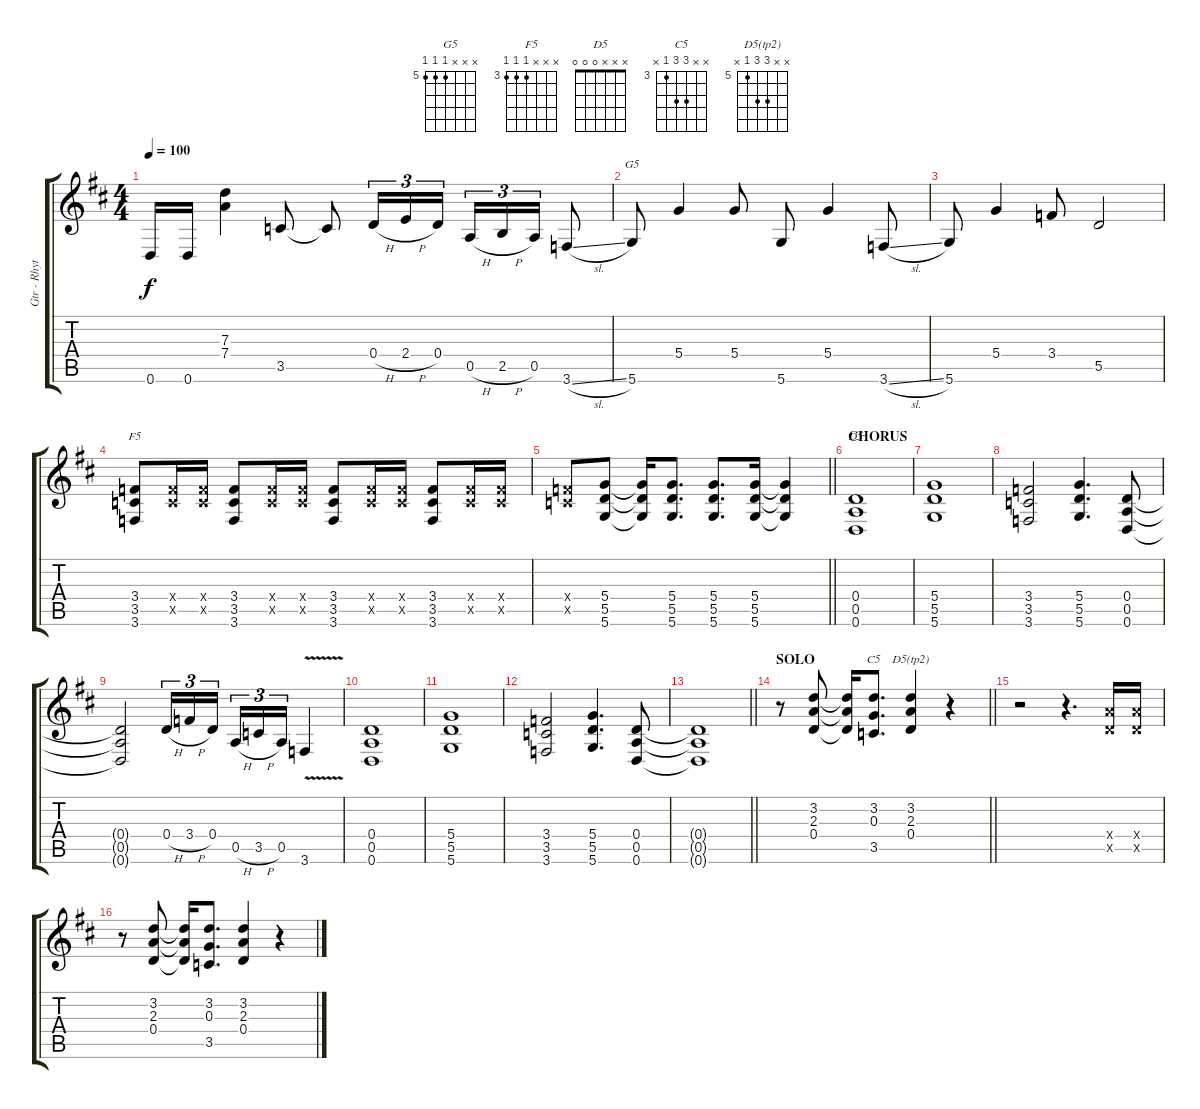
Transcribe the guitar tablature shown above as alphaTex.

\track ("Gtr - Rhythm" "Gtr - Rhyt") {instrument overdrivenguitar}
\staff {score tabs}
\tuning (E4 B3 G3 D3 A2 D2) {hide}
\chord ("G5" x x x 5 5 5) {firstfret 5}
\chord ("F5" x x x 3 3 3) {firstfret 3}
\chord ("D5" x x x 0 0 0)
\chord ("C5" x x 5 5 3 x) {firstfret 3}
\chord ("D5(tp2)" x x 7 7 5 x) {firstfret 5}
\ts (4 4)
\tempo 100
\clef g2
\ks d
0.6.16{dy f} 0.6.16 (7.3 7.4).4 3.5.8 3.5{t}.8 0.4{h}.16{tu (3 2)} 2.4{h}.16{tu (3 2)} 0.4.16{tu (3 2)} 0.5{h}.16{tu (3 2)} 2.5{h}.16{tu (3 2)} 0.5.16{tu (3 2)} 3.6{sl}.8 |
5.6.8{ch "G5"} 5.4.4 5.4.8 5.6.8 5.4.4 3.6{sl}.8 |
5.6.8 5.4.4 3.4.8 5.5.2 |
(3.4 3.5 3.6).8{ch "F5"} (3.4{x} 3.5{x}).16 (3.4{x} 3.5{x}).16 (3.4 3.5 3.6).8 (3.4{x} 3.5{x}).16 (3.4{x} 3.5{x}).16 (3.4 3.5 3.6).8 (3.4{x} 3.5{x}).16 (3.4{x} 3.5{x}).16 (3.4 3.5 3.6).8 (3.4{x} 3.5{x}).16 (3.4{x} 3.5{x}).16 |
\barLineRight lightlight
(3.4{x} 3.5{x}).8 (5.4 5.5 5.6).8 (5.4{t} 5.5{t} 5.6{t}).16 (5.4 5.5 5.6).8{d} (5.4 5.5 5.6).8{d} (5.4 5.5 5.6).16 (5.4{t} 5.5{t} 5.6{t}).4 |
\section ("" "CHORUS")
(0.4 0.5 0.6).1{ch "D5"} |
(5.4 5.5 5.6).1 |
(3.4 3.5 3.6).2 (5.4 5.5 5.6).4{d} (0.4 0.5 0.6).8 |
(0.4{t} 0.5{t} 0.6{t}).2 0.4{h}.16{tu (3 2)} 3.4{h}.16{tu (3 2)} 0.4.16{tu (3 2) beam splitsecondary} 0.5{h}.16{tu (3 2)} 3.5{h}.16{tu (3 2)} 0.5.16{tu (3 2)} 3.6{v}.4 |
(0.4 0.5 0.6).1 |
(5.4 5.5 5.6).1 |
(3.4 3.5 3.6).2 (5.4 5.5 5.6).4{d} (0.4 0.5 0.6).8 |
\barLineRight lightlight
(0.4{t} 0.5{t} 0.6{t}).1 |
\section ("" "SOLO")
\barLineRight lightlight
r.8 (3.2 2.3 0.4).8 (3.2{t} 2.3{t} 0.4{t}).16 (3.2 0.3 3.5).8{d ch "C5"} (3.2 2.3 0.4).4{ch "D5(tp2)"} r.4 |
r.2 r.4{d} (7.4{x} 5.5{x}).16 (7.4{x} 5.5{x}).16 |
r.8 (3.2 2.3 0.4).8 (3.2{t} 2.3{t} 0.4{t}).16 (3.2 0.3 3.5).8{d} (3.2 2.3 0.4).4 r.4
